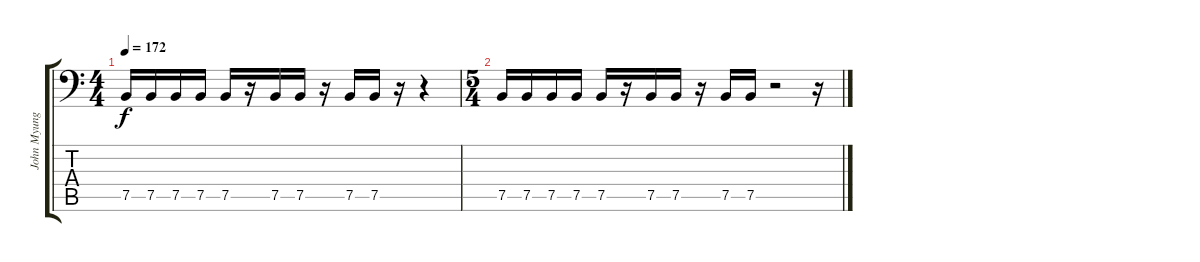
\track ("John Myung" "John Myung") {instrument electricbassfinger}
\staff {score tabs}
\tuning (C3 G2 D2 A1 E1 B0) {hide}
\ts (4 4)
\tempo 172
\clef f4
\ks c
7.5.16{dy f} 7.5.16 7.5.16 7.5.16 7.5.16 r.16 7.5.16 7.5.16 r.16 7.5.16 7.5.16 r.16 r.4 |
\ts (5 4)
7.5.16 7.5.16 7.5.16 7.5.16 7.5.16 r.16 7.5.16 7.5.16 r.16 7.5.16 7.5.16 r.2 r.16
